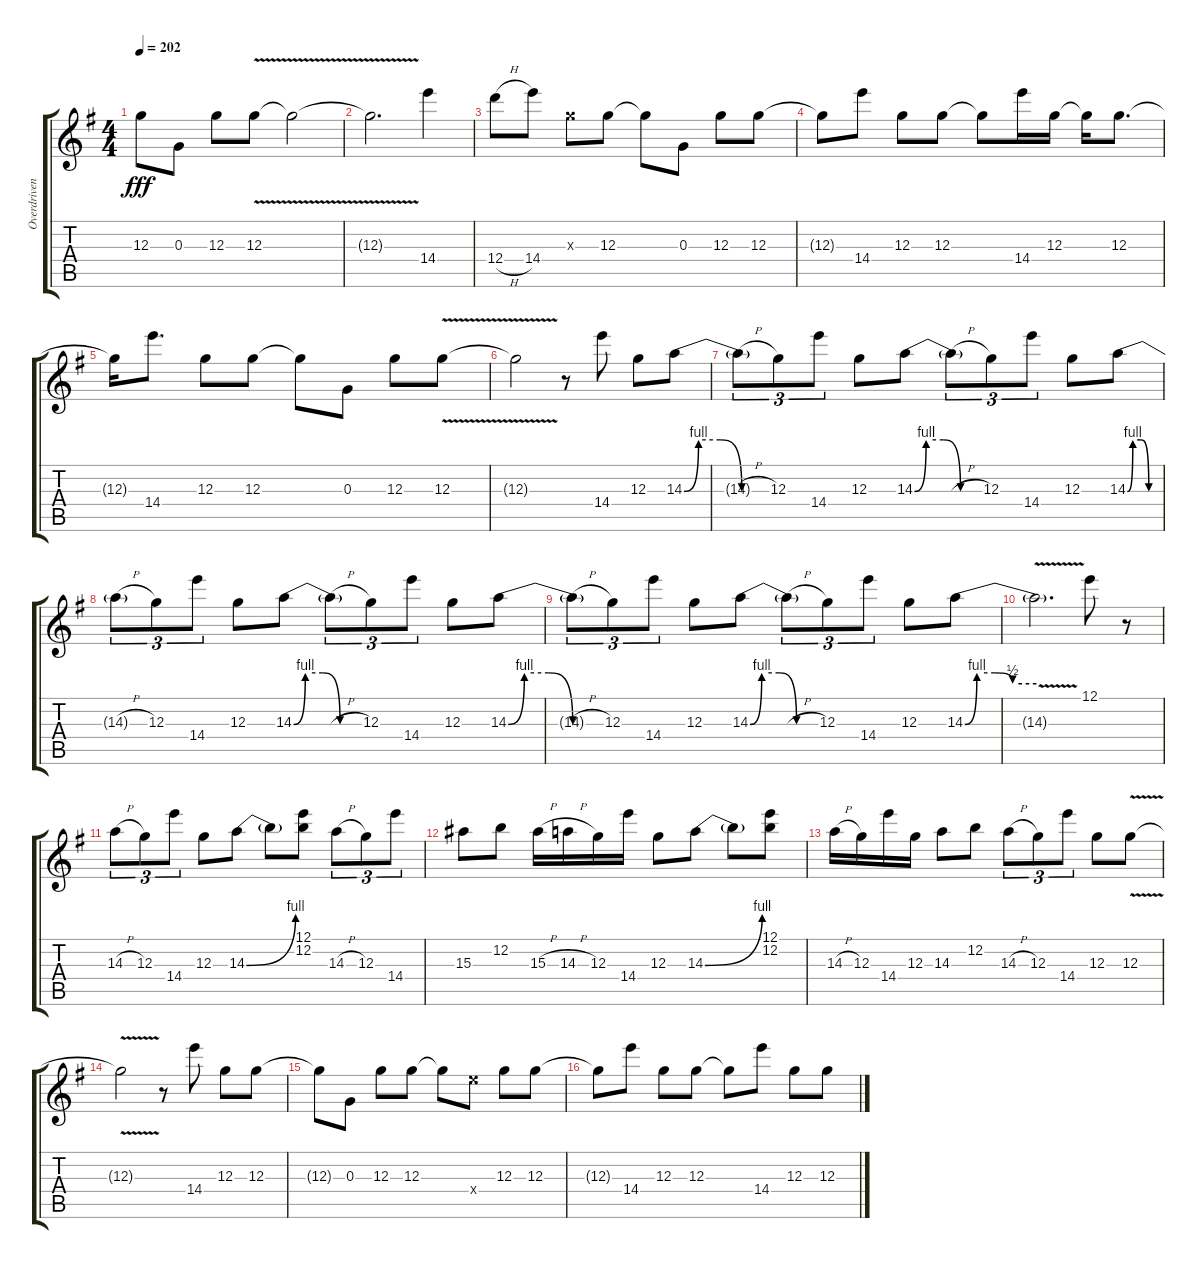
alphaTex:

\track ("Overdriven Gtr." "Overdriven") {instrument overdrivenguitar}
\staff {score tabs}
\tuning (E4 B3 G3 D4 A3 E3) {hide}
\ts (4 4)
\tempo 202
\clef g2
\ks g
12.3.8{dy fff} 0.3.8 12.3.8 12.3{v}.8 12.3{v t}.2 |
12.3{v t}.2{d} 14.4.4 |
12.4{h}.8 14.4.8 12.3{x}.8 12.3.8 12.3{t}.8 0.3.8 12.3.8 12.3.8 |
12.3{t}.8 14.4.8 12.3.8 12.3.8 12.3{t}.8 14.4.16 12.3.16 12.3{t}.16 12.3.8{d} |
12.3{t}.16 14.4.8{d} 12.3.8 12.3.8 12.3{t}.8 0.3.8 12.3.8 12.3{v}.8 |
12.3{v t}.2 r.8 14.4.8 12.3.8 14.3{be (custom 0 0 10 4 25 4 40 0 60 0)}.8 |
14.3{h t}.8{tu (3 2)} 12.3.8{tu (3 2)} 14.4.8{tu (3 2)} 12.3.8 14.3{be (custom 0 0 10 4 25 4 40 0 60 0)}.8 14.3{h t}.8{tu (3 2)} 12.3.8{tu (3 2)} 14.4.8{tu (3 2)} 12.3.8 14.3{be (custom 0 0 10 4 25 4 40 0 60 0)}.8 |
14.3{h t}.8{tu (3 2)} 12.3.8{tu (3 2)} 14.4.8{tu (3 2)} 12.3.8 14.3{be (custom 0 0 10 4 25 4 40 0 60 0)}.8 14.3{h t}.8{tu (3 2)} 12.3.8{tu (3 2)} 14.4.8{tu (3 2)} 12.3.8 14.3{be (custom 0 0 10 4 25 4 40 0 60 0)}.8 |
14.3{h t}.8{tu (3 2)} 12.3.8{tu (3 2)} 14.4.8{tu (3 2)} 12.3.8 14.3{be (custom 0 0 10 4 25 4 40 0 60 0)}.8 14.3{h t}.8{tu (3 2)} 12.3.8{tu (3 2)} 14.4.8{tu (3 2)} 12.3.8 14.3{be (custom 0 0 10 4 25 4 40 2 60 2)}.8 |
14.3{v t}.2{d} 12.1.8 r.8 |
14.3{h}.8{tu (3 2)} 12.3.8{tu (3 2)} 14.4.8{tu (3 2)} 12.3.8 14.3{be (bend 0 0 60 4)}.8 14.3{t}.8 (12.1 12.2).8 14.3{h}.8{tu (3 2)} 12.3.8{tu (3 2)} 14.4.8{tu (3 2)} |
15.3.8 12.2.8 15.3{h}.16 14.3{h}.16 12.3.16 14.4.16 12.3.8 14.3{be (bend 0 0 60 4)}.8 14.3{t}.8 (12.1 12.2).8 |
14.3{h}.16 12.3.16 14.4.16 12.3.16 14.3.8 12.2.8 14.3{h}.8{tu (3 2)} 12.3.8{tu (3 2)} 14.4.8{tu (3 2)} 12.3.8 12.3{v}.8 |
12.3{v t}.2 r.8 14.4.8 12.3.8 12.3.8 |
12.3{t}.8 0.3.8 12.3.8 12.3.8 12.3{t}.8 2.4{x}.8 12.3.8 12.3.8 |
12.3{t}.8 14.4.8 12.3.8 12.3.8 12.3{t}.8 14.4.8 12.3.8 12.3.8
